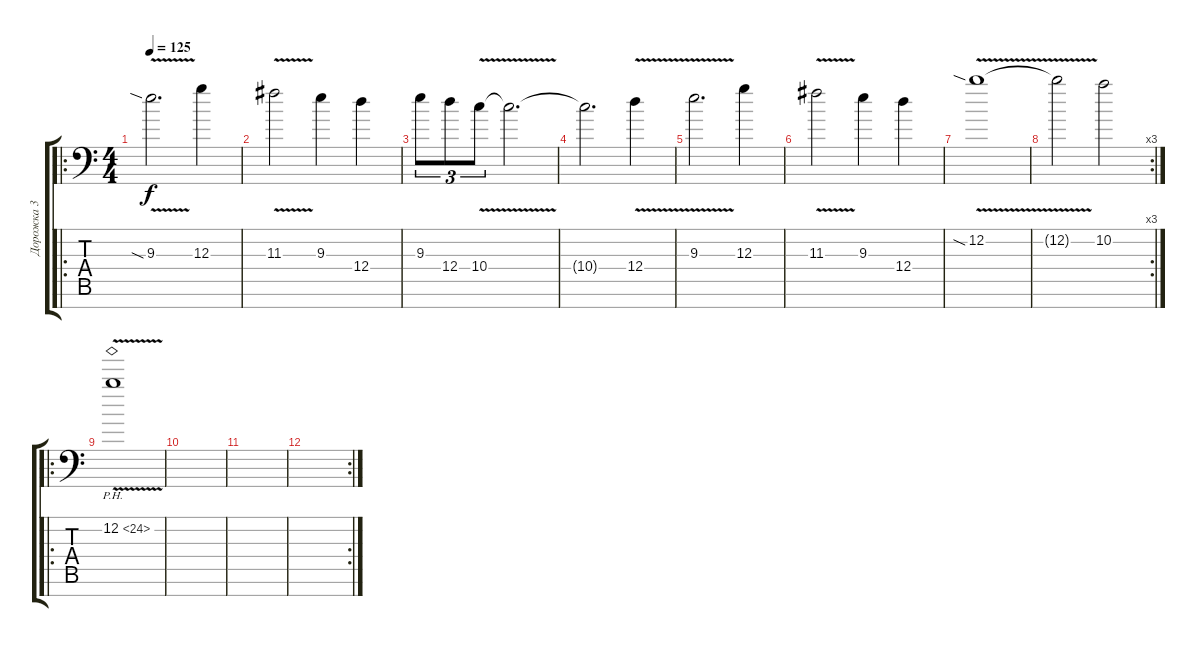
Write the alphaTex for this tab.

\track ("Дорожка 3" "Дорожка 3") {instrument distortionguitar}
\staff {score tabs}
\tuning (E4 B3 G3 D3 A2 E2 C-1) {hide}
\ro
\ts (4 4)
\tempo 125
\clef f4
\ks c
9.3{v sia}.2{d dy f} 12.3.4 |
11.3{v}.2 9.3.4 12.4.4 |
9.3.8{tu (3 2)} 12.4.8{tu (3 2)} 10.4{v}.8{tu (3 2)} 10.4{t}.2{d} |
10.4{t}.2{d} 12.4{v}.4 |
9.3{v}.2{d} 12.3.4 |
11.3{v}.2 9.3.4 12.4.4 |
12.2{v sia}.1 |
\rc 3
12.2{t}.2 10.2.2 |
\ro
12.2{ph 12 v}.1 |
|
|
\rc 2
